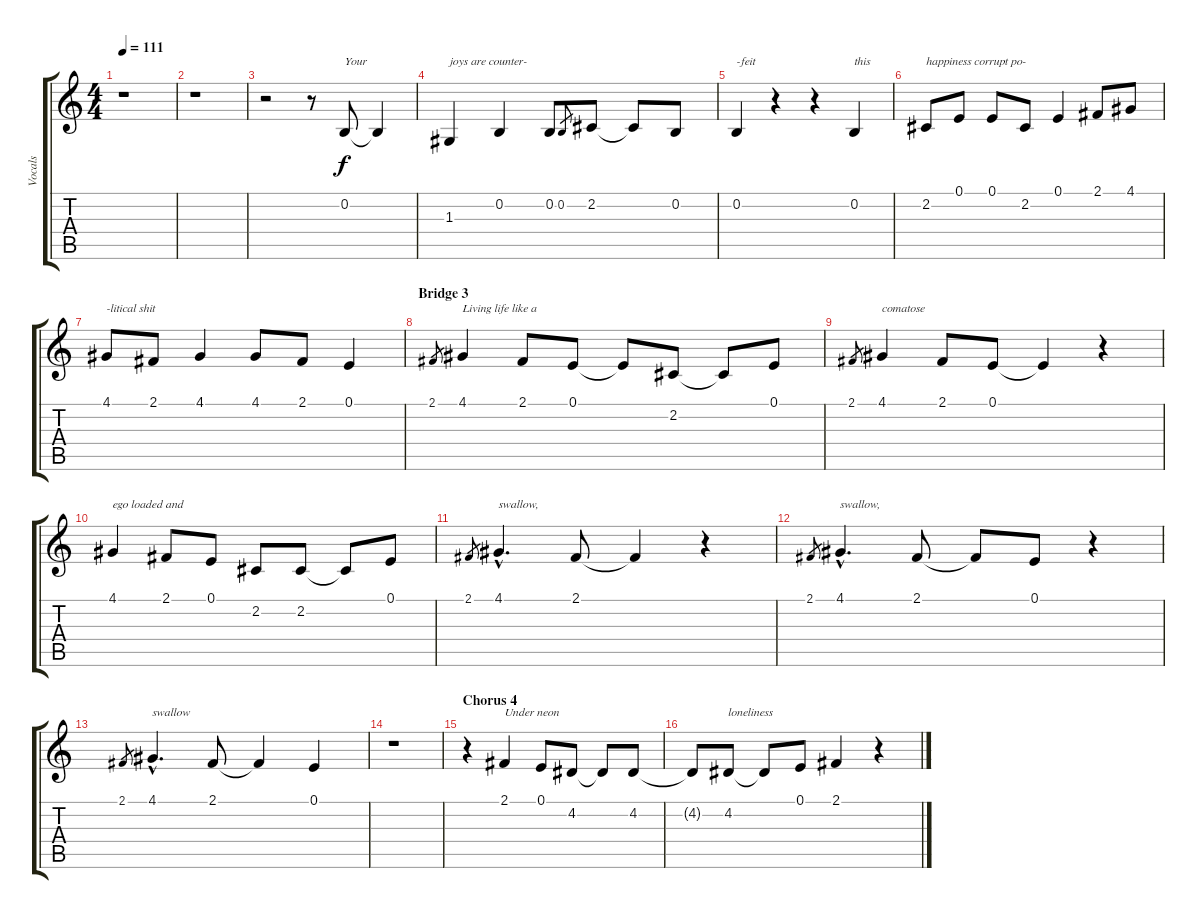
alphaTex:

\track ("Vocals" "Vocals") {instrument tenorsax}
\staff {score tabs}
\tuning (E4 B3 G3 D3 A2 E2) {hide}
\ts (4 4)
\tempo 111
\clef g2
\ks c
r.1{dy f} |
r.1 |
r.2 r.8 0.2.8{txt "Your"} 0.2{t}.4 |
1.3.4{txt "joys are counter-"} 0.2.4 0.2.8 0.2.8{gr} 2.2.8 2.2{t}.8 0.2.8 |
0.2.4{txt "-feit"} r.4 r.4 0.2.4{txt "this"} |
2.2.8{txt "happiness corrupt po-"} 0.1.8 0.1.8 2.2.8 0.1.4 2.1.8 4.1.8 |
4.1.8{txt "-litical shit"} 2.1.8 4.1.4 4.1.8 2.1.8 0.1.4 |
\section ("" "Bridge 3")
2.1.8{gr} 4.1.4{txt "Living life like a"} 2.1.8 0.1.8 0.1{t}.8 2.2.8 2.2{t}.8 0.1.8 |
2.1.8{gr} 4.1.4{txt "comatose"} 2.1.8 0.1.8 0.1{t}.4 r.4 |
4.1.4{txt "ego loaded and"} 2.1.8 0.1.8 2.2.8 2.2.8 2.2{t}.8 0.1.8 |
2.1.8{gr} 4.1{hac}.4{d txt "swallow,"} 2.1.8 2.1{t}.4 r.4 |
2.1.8{gr} 4.1{hac}.4{d txt "swallow,"} 2.1.8 2.1{t}.8 0.1.8 r.4 |
2.1.8{gr} 4.1{hac}.4{d txt "swallow"} 2.1.8 2.1{t}.4 0.1.4 |
r.1 |
\section ("" "Chorus 4")
r.4 2.1.4{txt "Under neon"} 0.1.8 4.2.8 4.2{t}.8 4.2.8 |
4.2{t}.8 4.2.8{txt "loneliness"} 4.2{t}.8 0.1.8 2.1.4 r.4
